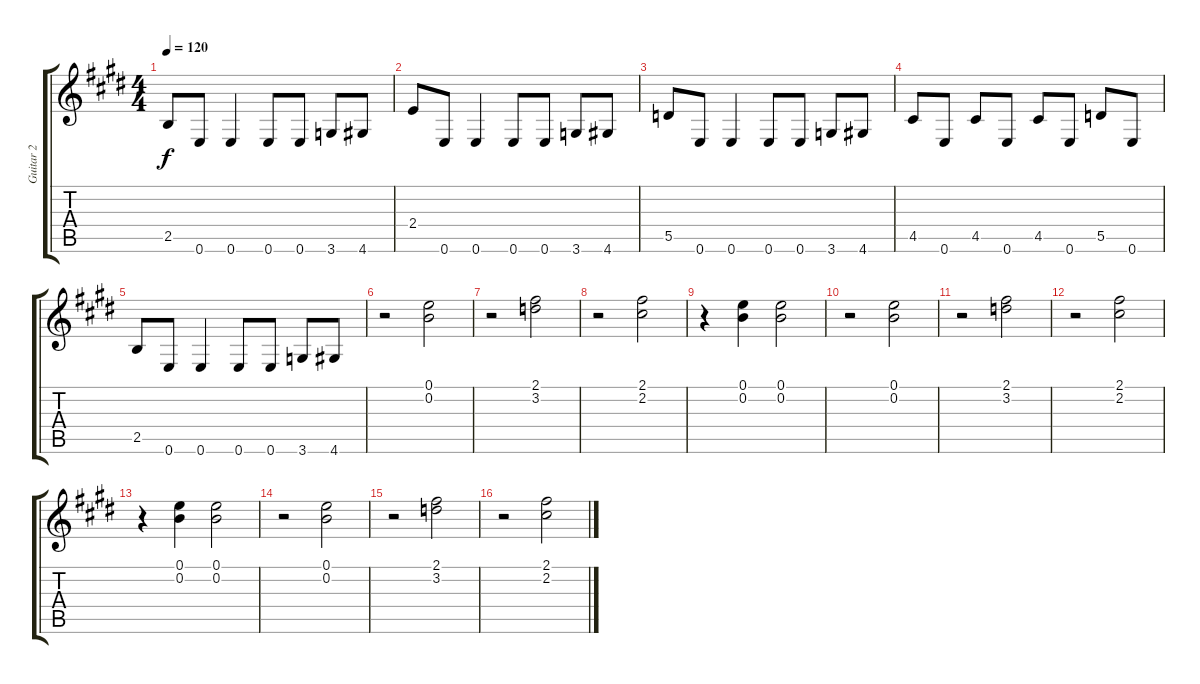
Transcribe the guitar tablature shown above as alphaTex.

\track ("Guitar 2" "Guitar 2") {instrument distortionguitar}
\staff {score tabs}
\tuning (E4 B3 G3 D3 A2 E2) {hide}
\ts (4 4)
\tempo 120
\clef g2
\ks e
2.5.8{dy f} 0.6.8 0.6.4 0.6.8 0.6.8 3.6.8 4.6.8 |
2.4.8 0.6.8 0.6.4 0.6.8 0.6.8 3.6.8 4.6.8 |
5.5.8 0.6.8 0.6.4 0.6.8 0.6.8 3.6.8 4.6.8 |
4.5.8 0.6.8 4.5.8 0.6.8 4.5.8 0.6.8 5.5.8 0.6.8 |
2.5.8 0.6.8 0.6.4 0.6.8 0.6.8 3.6.8 4.6.8 |
r.2 (0.1 0.2).2 |
r.2 (2.1 3.2).2 |
r.2 (2.1 2.2).2 |
r.4 (0.1 0.2).4 (0.1 0.2).2 |
r.2 (0.1 0.2).2 |
r.2 (2.1 3.2).2 |
r.2 (2.1 2.2).2 |
r.4 (0.1 0.2).4 (0.1 0.2).2 |
r.2 (0.1 0.2).2 |
r.2 (2.1 3.2).2 |
r.2 (2.1 2.2).2
